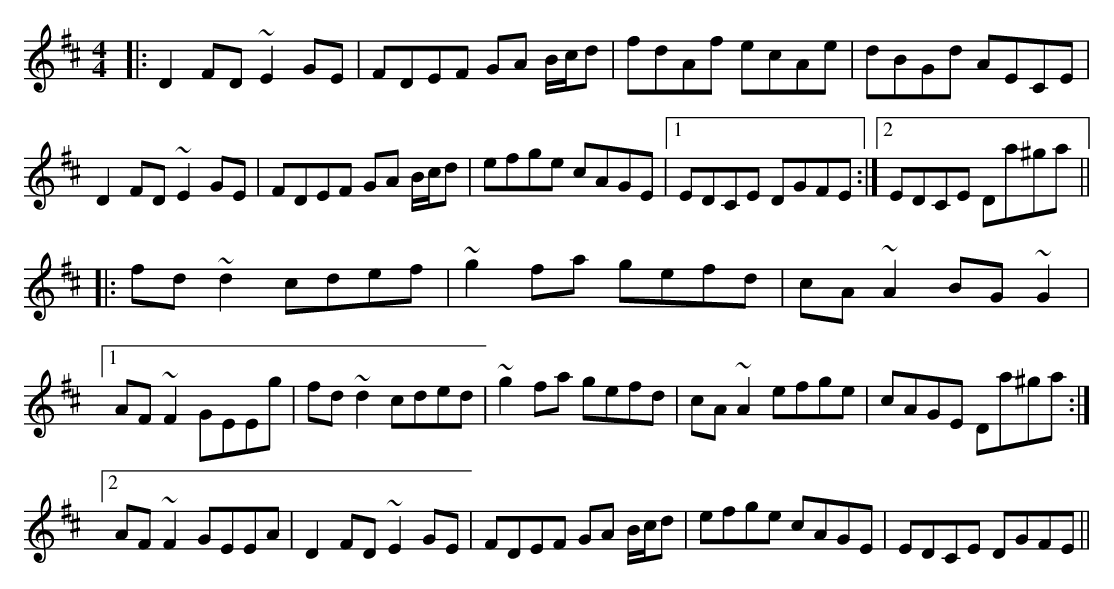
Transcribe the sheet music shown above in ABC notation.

X:1
M:4/4
K:D
|:D2 FD ~E2 GE|FDEF GA B/c/d|fdAf ecAe|dBGd AECE|
D2 FD ~E2 GE|FDEF GA B/c/d|efge cAGE|1 EDCE DGFE:|2 EDCE Da^ga||
|:fd ~d2 cdef|~g2 fa gefd|cA ~A2 BG ~G2|
[1 AF ~F2 GEEg|fd ~d2 cded|~g2 fa gefd|cA ~A2 efge|cAGE Da^ga:|
[2 AF ~F2 GEEA|D2 FD ~E2 GE|FDEF GA B/c/d|efge cAGE|EDCE DGFE||
